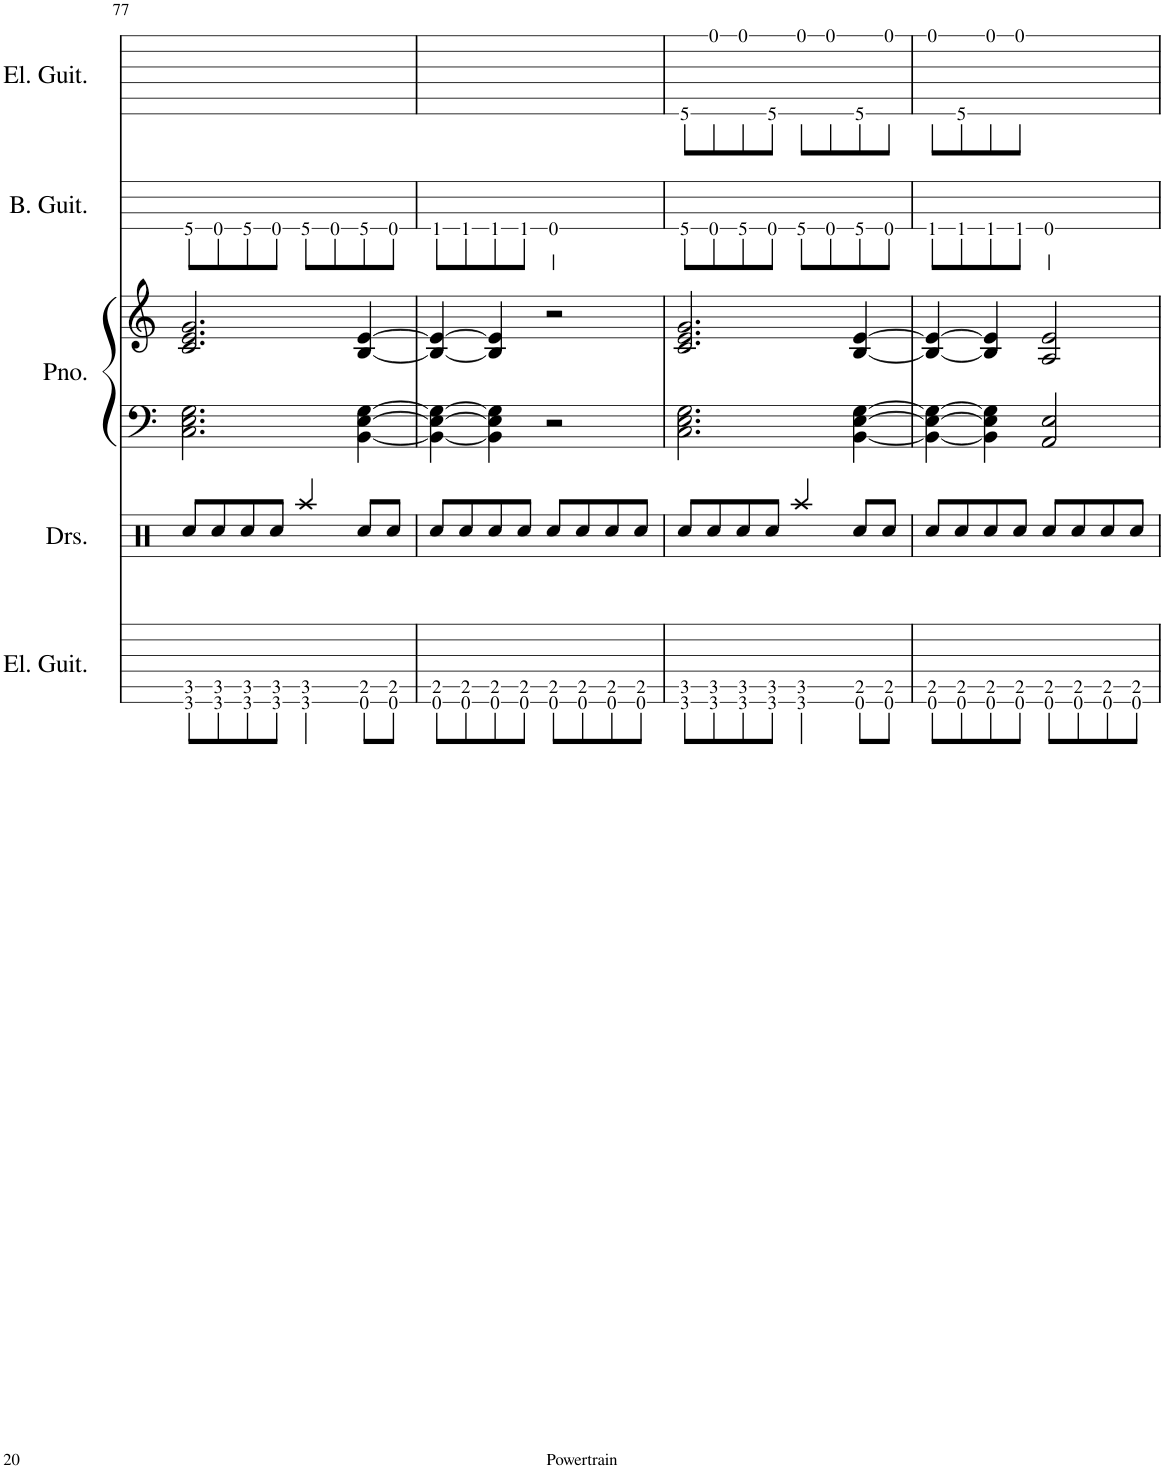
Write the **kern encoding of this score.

**kern	**kern	**kern	**kern	**kern	**kern
*part5	*part4	*part3	*part3	*part2	*part1
*staff6	*staff5	*staff4	*staff3	*staff2	*staff1
*I"Electric Guitar	*I"Drumset	*I"Piano	*	*I"Bass Guitar	*I"Electric Guitar
*I'El. Guit.	*I'Drs.	*I'Pno.	*	*I'B. Guit.	*I'El. Guit.
!!LO:PB:g=z
*	*clefX	*clefF4	*clefG2	*	*
*k[]	*k[]	*k[]	*k[]	*k[]	*k[]
*M4/4	*M4/4	*M4/4	*M4/4	*M4/4	*M4/4
=77	=77	=77	=77	=77	=77
8GG\ 8C\L	8Rcc/L	2.C\ 2.E\ 2.G\	2.c/ 2.e/ 2.g/	8AAA\L	1r
8GG\ 8C\	8Rcc/	.	.	8EEE\	.
8GG\ 8C\	8Rcc/	.	.	8AAA\	.
8GG\ 8C\J	8Rcc/J	.	.	8EEE\J	.
4GG\ 4C\	4Raa/	.	.	8AAA\L	.
.	.	.	.	8EEE\	.
8EE\ 8BB\L	8Rcc/L	[4BB\ [4E\ [4G\	[4B/ [4e/	8AAA\	.
8EE\ 8BB\J	8Rcc/J	.	.	8EEE\J	.
=78	=78	=78	=78	=78	=78
8EE\ 8BB\L	8Rcc/L	4BB\_ 4E\_ 4G\_	4B/_ 4e/_	8FFF\L	1r
8EE\ 8BB\	8Rcc/	.	.	8FFF\	.
8EE\ 8BB\	8Rcc/	4BB\] 4E\] 4G\]	4B/] 4e/]	8FFF\	.
8EE\ 8BB\J	8Rcc/J	.	.	8FFF\J	.
8EE\ 8BB\L	8Rcc/L	2r	2r	2EEE\	.
8EE\ 8BB\	8Rcc/	.	.	.	.
8EE\ 8BB\	8Rcc/	.	.	.	.
8EE\ 8BB\J	8Rcc/J	.	.	.	.
=79	=79	=79	=79	=79	=79
8GG\ 8C\L	8Rcc/L	2.C\ 2.E\ 2.G\	2.c/ 2.e/ 2.g/	8AAA\L	8AA\L
8GG\ 8C\	8Rcc/	.	.	8EEE\	8e\
8GG\ 8C\	8Rcc/	.	.	8AAA\	8e\
8GG\ 8C\J	8Rcc/J	.	.	8EEE\J	8AA\J
4GG\ 4C\	4Raa/	.	.	8AAA\L	8e\L
.	.	.	.	8EEE\	8e\
8EE\ 8BB\L	8Rcc/L	[4BB\ [4E\ [4G\	[4B/ [4e/	8AAA\	8AA\
8EE\ 8BB\J	8Rcc/J	.	.	8EEE\J	8e\J
=80	=80	=80	=80	=80	=80
8EE\ 8BB\L	8Rcc/L	4BB\_ 4E\_ 4G\_	4B/_ 4e/_	8FFF\L	8e\L
8EE\ 8BB\	8Rcc/	.	.	8FFF\	8AA\
8EE\ 8BB\	8Rcc/	4BB\] 4E\] 4G\]	4B/] 4e/]	8FFF\	8e\
8EE\ 8BB\J	8Rcc/J	.	.	8FFF\J	8e\J
8EE\ 8BB\L	8Rcc/L	2AA/ 2E/	2A/ 2e/	2EEE\	4r
8EE\ 8BB\	8Rcc/	.	.	.	.
8EE\ 8BB\	8Rcc/	.	.	.	4r
8EE\ 8BB\J	8Rcc/J	.	.	.	.
=	=	=	=	=	=
*-	*-	*-	*-	*-	*-
